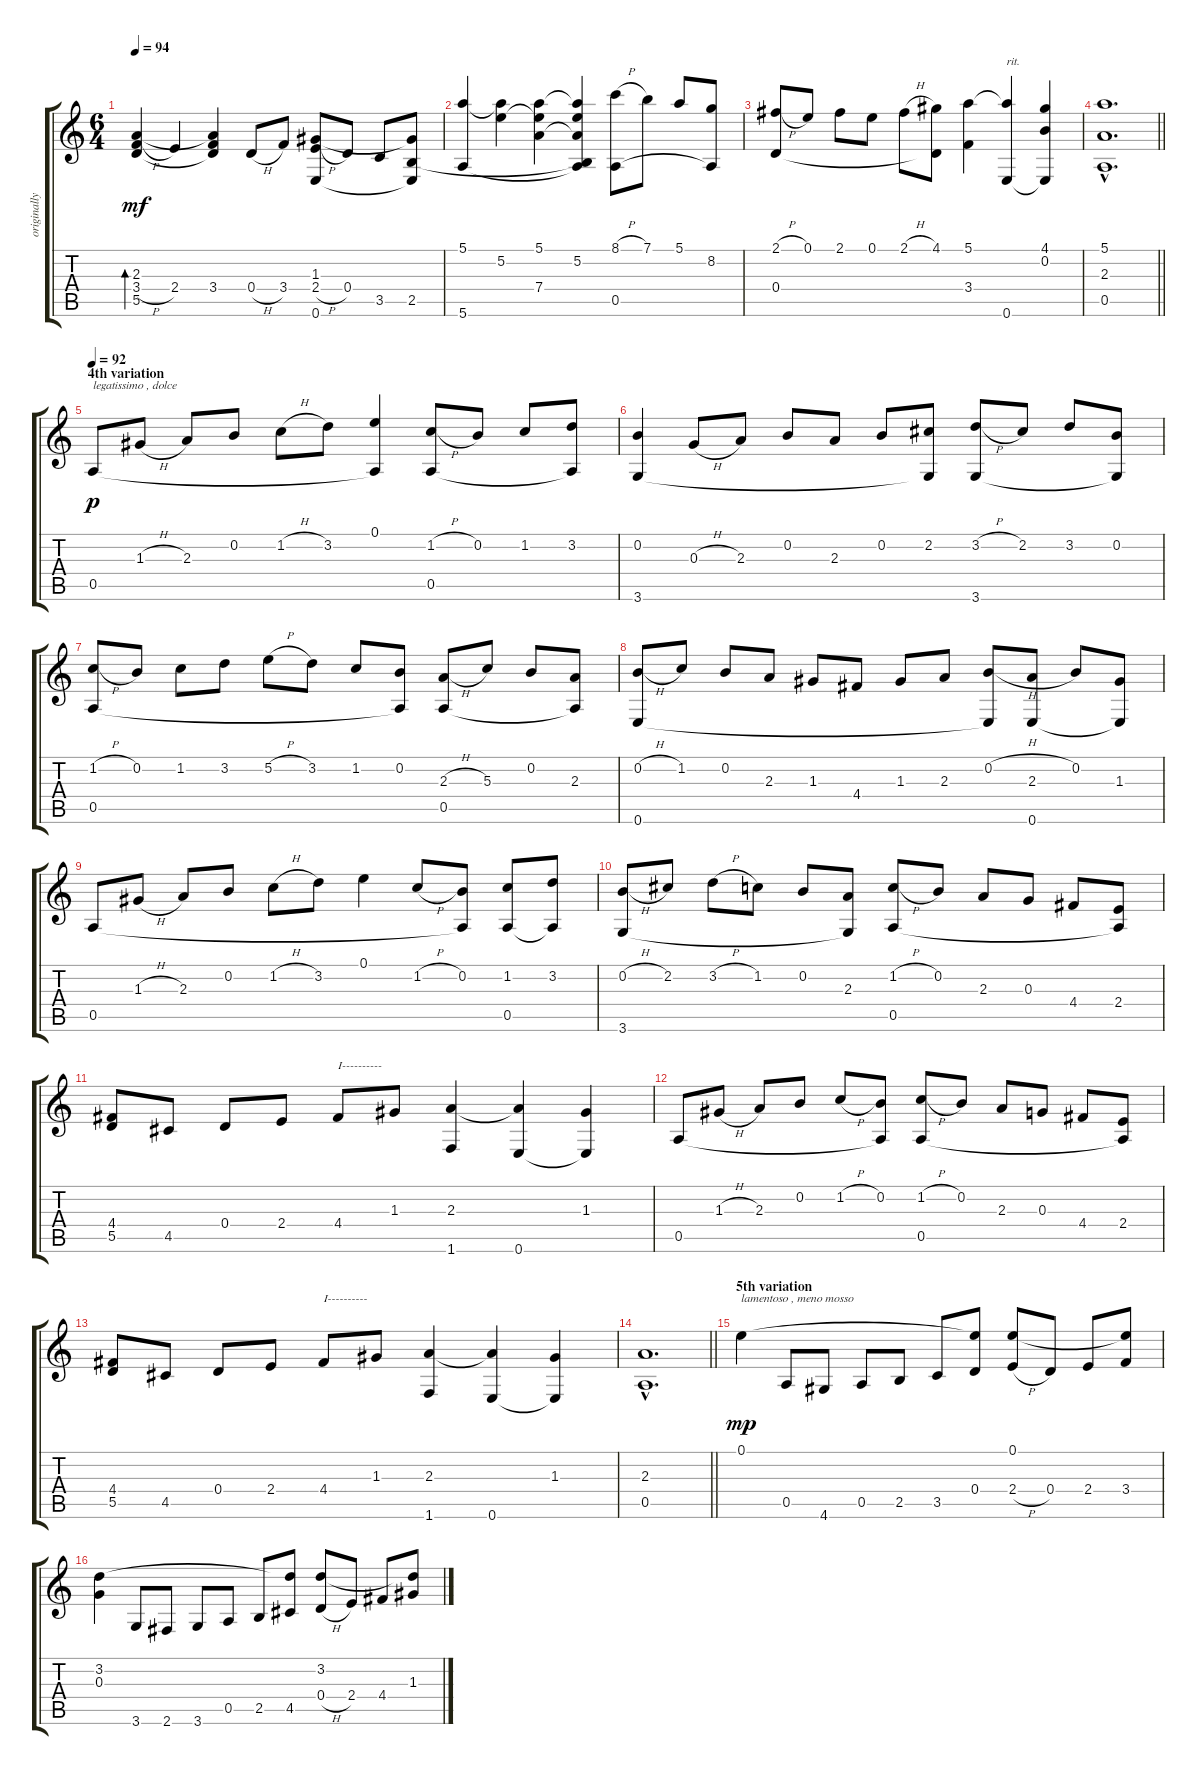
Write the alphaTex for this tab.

\track ("originally for vihuela" "originally") {instrument acousticguitarnylon}
\staff {score tabs}
\tuning (E4 B3 G3 D3 A2 E2) {hide}
\ts (6 4)
\tempo 94
\clef g2
\ks c
(2.3 3.4{h} 5.5).4{bd 120 dy mf} 2.4.4 (2.3{t} 3.4 5.5{t}).4 0.4{h}.8 3.4.8 (1.3 2.4{h} 0.6).8 0.4.8 3.5.8 (1.3{t} 2.5 0.6{t}).8 |
(5.1 5.6).4 (5.1{t} 5.2).4 (5.1 5.2{t} 7.4).4 (5.1{t} 5.2 7.4{t} 2.5{t} 5.6{t}).4 (8.1{h} 0.5).8 7.1.8 5.1.8 (8.2 0.5{t}).8 |
(2.1{h} 0.4).8 0.1.8 2.1.8 0.1.8 2.1{h}.8 (4.1 0.4{t}).8 (5.1 3.4).4 (5.1{t} 0.6).4{txt "rit."} (4.1 0.2 0.6{t}).4 |
\barLineRight lightlight
(5.1{hac} 2.3{hac} 0.5{hac}).1{d} |
\section ("" "4th variation")
\tempo 92
0.5.8{txt "legatissimo , dolce" dy p} 1.3{h}.8 2.3.8 0.2.8 1.2{h}.8 3.2.8 (0.1 0.5{t}).4 (1.2{h} 0.5).8 0.2.8 1.2.8 (3.2 0.5{t}).8 |
(0.2 3.6).4 0.3{h}.8 2.3.8 0.2.8 2.3.8 0.2.8 (2.2 3.6{t}).8 (3.2{h} 3.6).8 2.2.8 3.2.8 (0.2 3.6{t}).8 |
(1.2{h} 0.5).8 0.2.8 1.2.8 3.2.8 5.2{h}.8 3.2.8 1.2.8 (0.2 0.5{t}).8 (2.3{h} 0.5).8 5.3.8 0.2.8 (2.3 0.5{t}).8 |
(0.2{h} 0.6).8 1.2.8 0.2.8 2.3.8 1.3.8 4.4.8 1.3.8 2.3.8 (0.2{h} 0.6{t}).8 (2.3 0.6).8 0.2.8 (1.3 0.6{t}).8 |
0.5.8 1.3{h}.8 2.3.8 0.2.8 1.2{h}.8 3.2.8 0.1.4 1.2{h}.8 (0.2 0.5{t}).8 (1.2 0.5).8 (3.2 0.5{t}).8 |
(0.2{h} 3.6).8 2.2.8 3.2{h}.8 1.2.8 0.2.8 (2.3 3.6{t}).8 (1.2{h} 0.5).8 0.2.8 2.3.8 0.3.8 4.4.8 (2.4 0.5{t}).8 |
(4.4 5.5).8 4.5.8 0.4.8 2.4.8 4.4.8{txt "I----------"} 1.3.8 (2.3 1.6).4 (2.3{t} 0.6).4 (1.3 0.6{t}).4 |
0.5.8 1.3{h}.8 2.3.8 0.2.8 1.2{h}.8 (0.2 0.5{t}).8 (1.2{h} 0.5).8 0.2.8 2.3.8 0.3.8 4.4.8 (2.4 0.5{t}).8 |
(4.4 5.5).8 4.5.8 0.4.8 2.4.8 4.4.8{txt "I----------"} 1.3.8 (2.3 1.6).4 (2.3{t} 0.6).4 (1.3 0.6{t}).4 |
\barLineRight lightlight
(2.3{hac} 0.5{hac}).1{d} |
\section ("" "5th variation")
0.1.4{txt "lamentoso , meno mosso" dy mp} 0.5.8 4.6.8 0.5.8 2.5.8 3.5.8 (0.1{t} 0.4).8 (0.1 2.4{h}).8 0.4.8 2.4.8 (0.1{t} 3.4).8 |
(3.2 0.3).4 3.6.8 2.6.8 3.6.8 0.5.8 2.5.8 (3.2{t} 4.5).8 (3.2 0.4{h}).8 2.4.8 4.4.8 (3.2{t} 1.3).8
